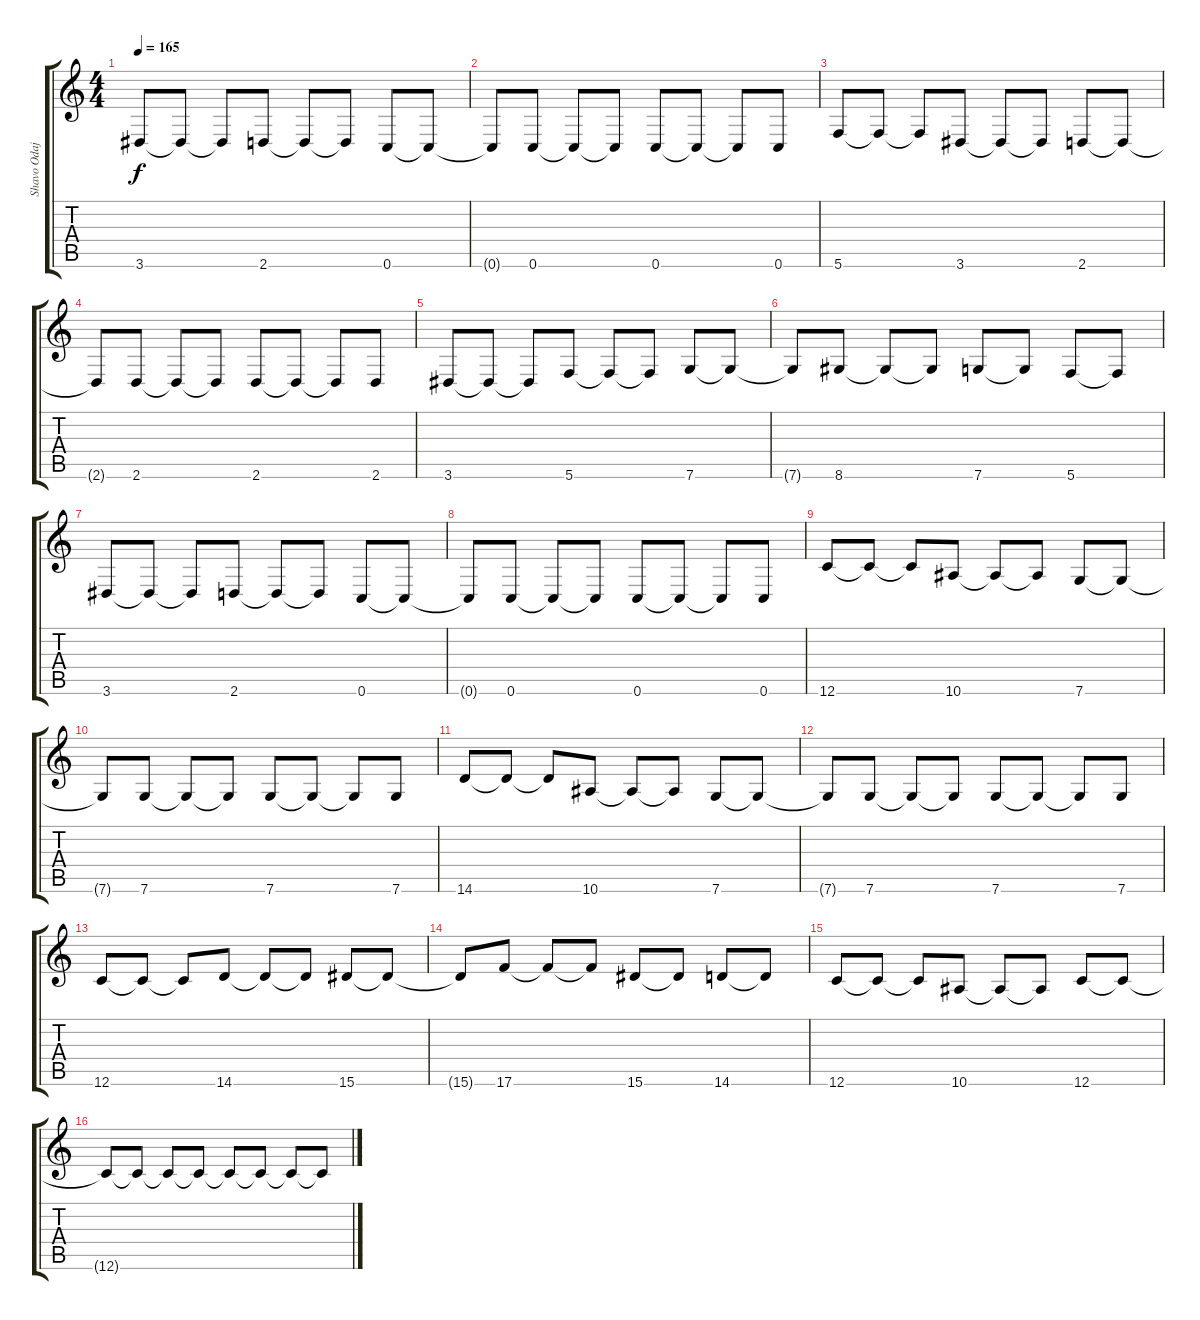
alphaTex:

\track ("Shavo Odajian" "Shavo Odaj") {instrument electricbasspick}
\staff {score tabs}
\tuning (D4 A3 F3 C3 G2 C2) {hide}
\ts (4 4)
\tempo 165
\clef g2
\ks c
3.6.8{dy f} 3.6{t}.8 3.6{t}.8 2.6.8 2.6{t}.8 2.6{t}.8 0.6.8 0.6{t}.8 |
0.6{t}.8 0.6.8 0.6{t}.8 0.6{t}.8 0.6.8 0.6{t}.8 0.6{t}.8 0.6.8 |
5.6.8 5.6{t}.8 5.6{t}.8 3.6.8 3.6{t}.8 3.6{t}.8 2.6.8 2.6{t}.8 |
2.6{t}.8 2.6.8 2.6{t}.8 2.6{t}.8 2.6.8 2.6{t}.8 2.6{t}.8 2.6.8 |
3.6.8 3.6{t}.8 3.6{t}.8 5.6.8 5.6{t}.8 5.6{t}.8 7.6.8 7.6{t}.8 |
7.6{t}.8 8.6.8 8.6{t}.8 8.6{t}.8 7.6.8 7.6{t}.8 5.6.8 5.6{t}.8 |
3.6.8 3.6{t}.8 3.6{t}.8 2.6.8 2.6{t}.8 2.6{t}.8 0.6.8 0.6{t}.8 |
0.6{t}.8 0.6.8 0.6{t}.8 0.6{t}.8 0.6.8 0.6{t}.8 0.6{t}.8 0.6.8 |
12.6.8 12.6{t}.8 12.6{t}.8 10.6.8 10.6{t}.8 10.6{t}.8 7.6.8 7.6{t}.8 |
7.6{t}.8 7.6.8 7.6{t}.8 7.6{t}.8 7.6.8 7.6{t}.8 7.6{t}.8 7.6.8 |
14.6.8 14.6{t}.8 14.6{t}.8 10.6.8 10.6{t}.8 10.6{t}.8 7.6.8 7.6{t}.8 |
7.6{t}.8 7.6.8 7.6{t}.8 7.6{t}.8 7.6.8 7.6{t}.8 7.6{t}.8 7.6.8 |
12.6.8 12.6{t}.8 12.6{t}.8 14.6.8 14.6{t}.8 14.6{t}.8 15.6.8 15.6{t}.8 |
15.6{t}.8 17.6.8 17.6{t}.8 17.6{t}.8 15.6.8 15.6{t}.8 14.6.8 14.6{t}.8 |
12.6.8 12.6{t}.8 12.6{t}.8 10.6.8 10.6{t}.8 10.6{t}.8 12.6.8 12.6{t}.8 |
12.6{t}.8 12.6{t}.8 12.6{t}.8 12.6{t}.8 12.6{t}.8 12.6{t}.8 12.6{t}.8 12.6{t}.8
